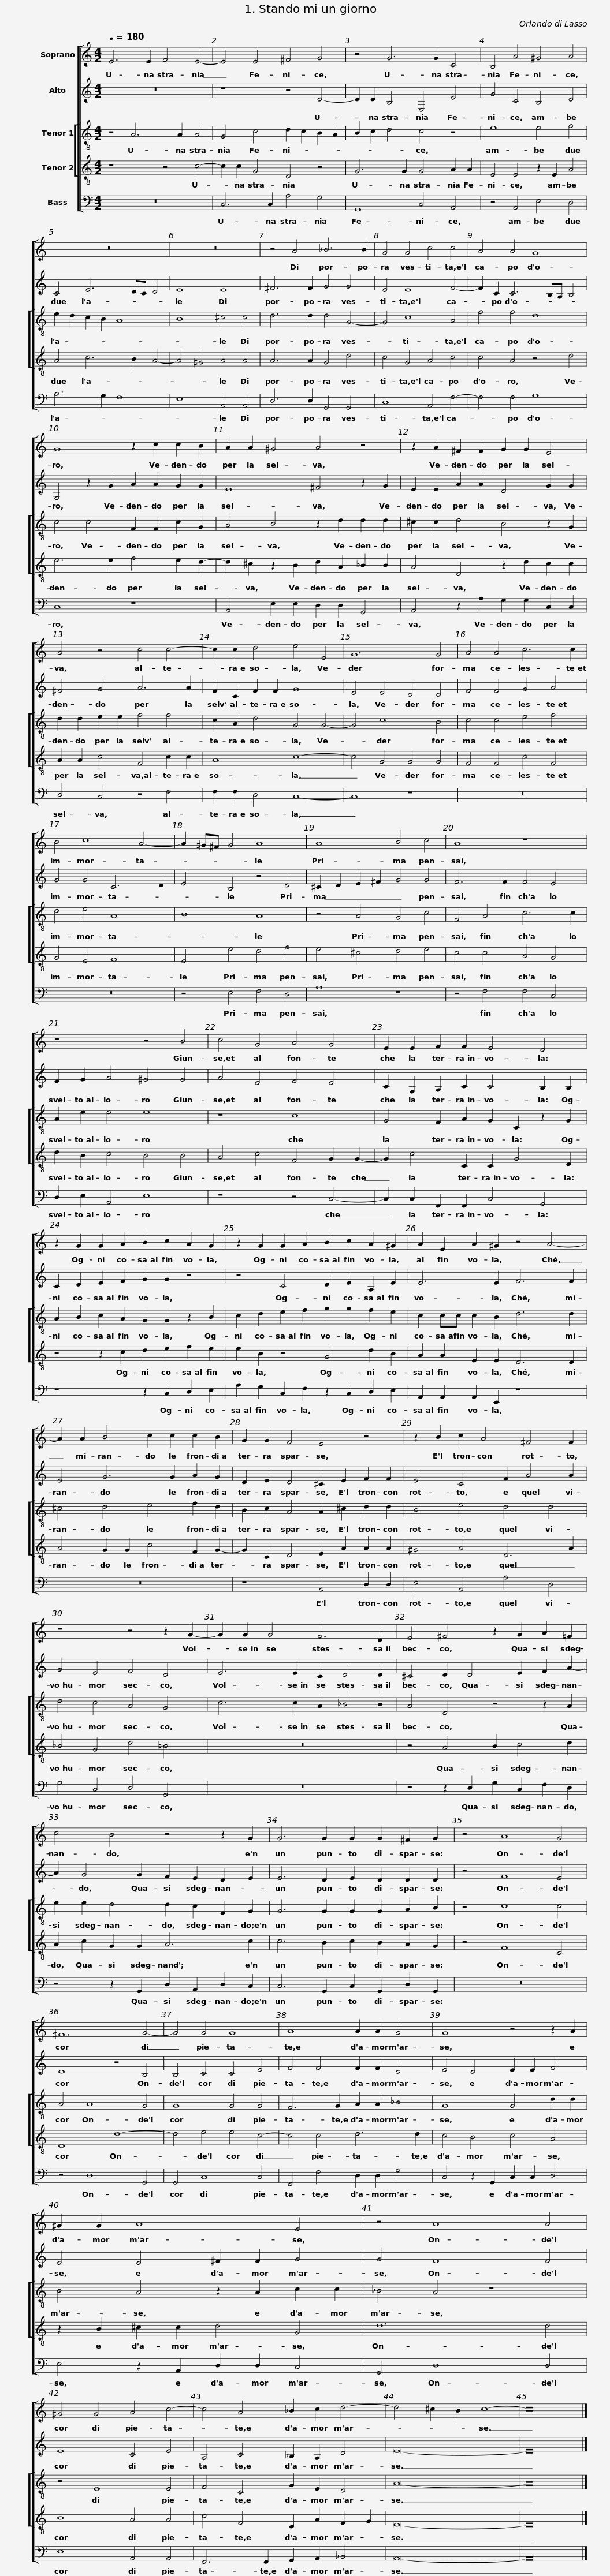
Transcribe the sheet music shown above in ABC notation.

X:1
%%score [ 1 2 [ 3 4 ] 5 ]
L:1/8
Q:1/4=180
M:4/2
I:linebreak $
K:C
V:1 treble
V:2 treble
V:3 treble-8
V:4 treble-8
V:5 bass
V:1
 E6 E2 F4 E4- | E4 E4 ^F4 G4 | z4 G6 G2 C4 |$ B,4 A4 ^G4 A4 | z16 | %5
 z16 | z4 A4 _B6 B2 |$ G4 G4 c4 c4 | A4 A4 G8 | G8 z2 c2 c2 B2 | %10
 A2 A2 ^G4 A4 z4 |$ z2 A2 ^F2 F2 G2 G2 E4 | A4 z4 c4 c4- | c2 c2 d4 e4 E4 |$ G12 G4 | %15
 A4 A4 c6 c2 | B4 c8 A4- | A2 ^G^F G4 A8 |$ A8 B4 c4 | A8 z8 | %20
 z8 z4 B4 | c4 G4 A4 G4 |$ E2 E2 F2 F2 E4 D4 | z2 G2 G2 A2 B2 c2 A2 G2 | z2 G2 G2 A2 B2 c2 A2 ^G2 |$ %25
 A2 E2 A2 ^G2 z4 A4- | A2 A2 B4 c2 c2 c2 B2 | G2 G2 F4 E4 z4 |$ z2 B2 c2 A4 ^F4 F2 | z8 z4 z2 G2- | %30
 G2 G2 G4 F6 D2 |$ E4 ^F4 z2 G2 A2 =F2 | c4 B4 z4 z2 G2 | G6 G2 G2 G2 ^F2 G2 |$ z4 A8 G4 | %35
 ^F12 G4- | G4 G4 G8 | A8 A2 A2 G4 |$ G8 z4 z2 A2 | ^G2 G2 A8 E4 | %40
 z4 A8 A4 | ^G4 G4 A4 c4- |$ c4 A4 _B2 c2 d4- | d4 ^c2 B2 c8- | c16 |] %45
V:2
 z16 | z8 z4 D4- | D2 D2 B,4 E,4 E4 |$ G4 C4 B,4 D4 | C4 E6 DC D4 | %5
 E8 E8 | ^F6 F2 G4 G4 |$ E4 E8 F4- | F2 C2 C6 B,A, B,4 | G,4 z2 G2 A2 A2 G2 G2 | %10
 E8 ^F4 z2 G2 |$ E2 E2 A2 A2 D4 G2 G2 | ^F4 G4 A6 A2 | F2 C2 F2 F2 G8 |$ E4 E4 D4 D4 | %15
 F4 F4 G4 A4 | G4 G4 C6 D2 | E4 B,4 z4 D4 |$ ^C2 D2 E2 ^F2 G4 G4 | F6 F2 F4 E4 | %20
 F2 G2 A4 ^G4 G4 | A4 E4 F4 E4 |$ C2 G,2 A,2 C2 C4 B,2 B,2 | C2 D2 E2 F2 G2 G2 z4 | z4 C4 D2 E2 A,2 E2 |$ %25
 E6 E2 F6 F2 | E4 G6 G2 A2 G2 | D2 E2 D4 ^C2 E2 F2 F2 |$ E4 C4 F2 A4 A2 | G4 E4 F4 D4 | %30
 E6 E2 C2 D4 D2 |$ ^C4 D2 D4 E2 F2 A2- | A2 G4 G2 F2 E2 D2 E2 | E6 D2 E2 D2 D2 D2 |$ z4 F8 E4 | %35
 D8 z4 B,4 | B,4 C4 C4 E4 | F4 F4 F2 F2 D4 |$ E4 D4 E2 E2 F4 | E4 E4 ^F2 F2 G4 | %40
 G4 F8 F4 | E8 C4 E4 |$ A,4 C4 _B,2 A,2 D4 | E16- | E16 |] %45
V:3
 z4 A6 A2 A4 | G4 c4 d2 c2 B2 A2 | B2 c2 d4 c4 z4 |$ e8 e4 f4 | e2 d2 c2 B2 A8 | %5
 B8 ^c4 c4 | d6 d2 d4 G4- |$ G4 c8 A4 | f4 f4 d8 | c4 c4 F2 F2 c2 G2 | %10
 A4 B4 z2 d2 d2 d2 |$ ^c2 c2 d4 B4 z2 G2 | d2 d2 e2 e2 f4 f4 | c2 A2 d4 G4 G4- |$ G4 c8 B4 | %15
 c4 c4 e4 f4 | d4 e4 A8 | B8 A8 |$ z4 A4 G4 c4 | F4 A4 c6 c2 | %20
 A2 e2 e4 e8 | z8 c8 |$ G4 F2 A2 G2 C2 z2 G2 | A2 B2 c2 A2 G2 G2 z2 B2 | c2 d2 e2 f2 g2 g2 f2 e2 |$ %25
 c2 cc c2 B2 d6 d2 | ^c4 d4 e4 f2 d2 | B2 c2 A4 A2 ^c2 d2 d2 |$ B4 e4 d4 d4 | d4 c4 A4 G4 | %30
 c6 c2 A2 _B4 B2 |$ A4 D4 z4 z2 A2 | e2 e2 d4 d2 c2 F2 G2 | G6 G2 G2 G2 A2 B2 |$ z4 c8 c4 | %35
 A4 A8 G4 | G8 G4 G4 | F6 G2 A2 A2 _B4 |$ G8 G4 d2 d2 | B4 A4 z2 A2 c2 c2 | %40
 _B4 A4 z8 | z4 E8 E4 |$ F4 C4 G2 E2 D4 | A16- | A16 |] %45
V:4
 z8 z4 c4- | c2 c2 G4 D4 z4 | G6 G2 G4 A2 A2 |$ E4 E4 z2 E2 A4 | A4 c6 B2 A4- | %5
 A4 ^G4 A4 A4 | A6 A2 G4 d4 |$ c4 G4 A4 c4 | c4 A4 z4 d4 | e6 e2 f4 e2 d2- | %10
 d2 ^c2 z2 B2 d2 A2 _B2 B2 |$ A4 D4 z2 d2 c2 c2 | A2 A2 c4 F4 c2 c2 | A8 c8- |$ c4 G4 G4 G4 | %15
 F4 F4 c4 F4 | G4 E4 F8 | E4 e4 d4 f4 |$ e4 ^c4 d4 e4 | c4 c4 A4 G4 | %20
 d2 B2 c4 B4 B4 | A4 c4 F4 G2 G2- |$ G2 c4 C2 C2 G4 D2 | z4 z2 c2 d2 e2 f2 e2 | e2 B2 z4 G4 d2 B2 |$ %25
 A2 A2 E2 E2 D6 D2 | A4 G2 G2 c4 F2 G2- | G2 C2 D4 E2 A2 A2 A2 |$ ^G4 A4 D6 A2 | _B4 G4 d4 =B4 | %30
 z16 |$ z4 A4 B2 c4 d2 | A2 c2 G2 G2 A6 c2 | c6 B2 c2 B2 A2 G2 |$ z4 F8 C4 | %35
 D8 d8- | d4 e4 e4 c4- | c4 c4 d6 d2 |$ c4 B4 c4 A4 | z2 B2 ^c2 c2 d4 G4 | %40
 d12 d4 | B8 A4 A4 |$ c4 F4 D2 A2 F2 G2 | E16- | E16 |] %45
V:5
 z16 | C,6 C,2 A,4 G,4 | G,,8 C,4 A,,4 |$ z4 A,,4 E,4 D,4 | A,6 G,2 F,8 | %5
 E,8 A,,4 A,,4 | D,6 D,2 G,,4 G,,4 |$ C,8 A,,4 F,4- | F,4 F,4 G,8 | C,8 z8 | %10
 A,,4 E,2 E,2 D,2 D,2 G,,4 |$ A,,4 z2 A,2 G,2 G,2 C,2 C,2 | D,4 C,4 z4 F,4 | F,2 F,2 D,4 C,8- |$ C,8 z8 | %15
 z16 | z16 | z4 E,4 F,4 D,4 |$ A,8 z8 | z4 F,4 F,4 C,4 | %20
 D,2 E,2 A,,4 E,8 | z8 z4 C,4- |$ C,2 C,2 F,,2 F,,2 C,4 G,,4 | z8 z2 C,2 D,2 E,2 | A,2 G,2 C,2 F,2 z2 C,2 D,2 E,2 |$ %25
 A,,2 A,,2 A,,2 E,,2 z8 | z16 | z8 A,,4 D,2 D,2 |$ E,4 A,,4 A,4 D,4 | G,4 C,4 D,4 G,,4 | %30
 z16 |$ z4 z2 D,2 G,2 C,2 F,2 D,2 | z4 z2 G,,2 D,2 A,,2 D,2 C,2 | C,6 G,,2 C,2 G,,2 D,2 G,,2 |$ z16 | %35
 z4 D,8 G,,4 | G,,4 C,8 C,4 | F,,4 F,4 D,2 D,2 G,4 |$ C,4 z2 G,,2 C,2 C,2 D,4 | E,4 z2 A,,2 D,2 D,2 C,4 | %40
 G,,4 D,8 D,4 | E,8 A,,4 A,,4 |$ F,,6 F,,2 G,,2 A,,2 _B,,4 | A,,16- | A,,16 |] %45
